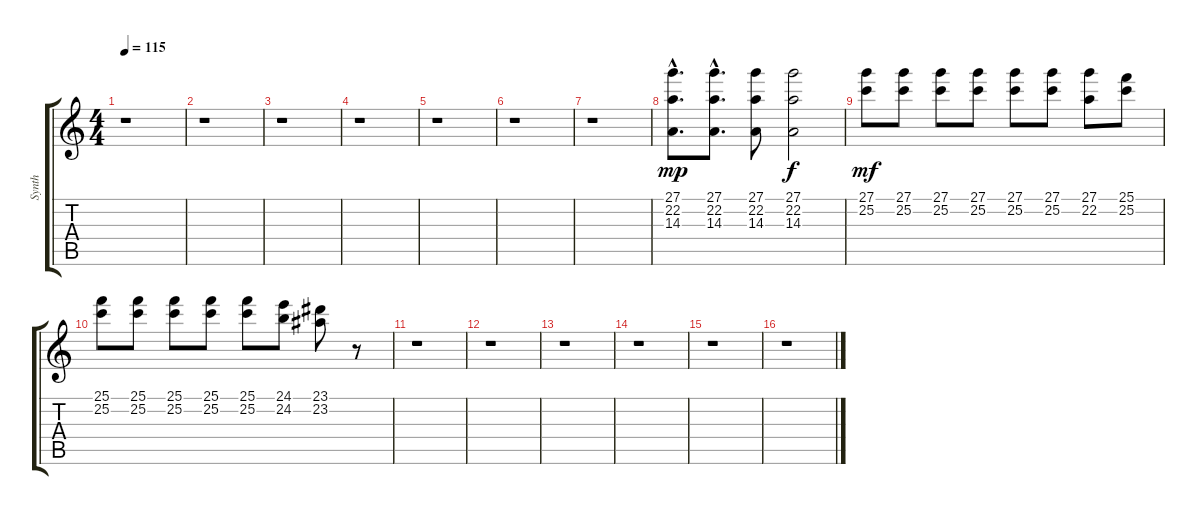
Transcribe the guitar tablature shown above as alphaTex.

\track ("Synth" "Synth") {instrument acousticgrandpiano}
\staff {score tabs}
\tuning (E4 B3 G3 D3 A2 E2) {hide}
\ts (4 4)
\tempo 115
\clef g2
\ks c
r.1{dy mf} |
r.1 |
r.1 |
r.1 |
r.1 |
r.1 |
r.1 |
(27.1{hac} 22.2{hac} 14.3{hac}).8{d dy mp} (27.1{hac} 22.2{hac} 14.3{hac}).8{d} (27.1 22.2 14.3).8 (27.1 22.2 14.3).2{dy f} |
(27.1 25.2).8{dy mf} (27.1 25.2).8 (27.1 25.2).8 (27.1 25.2).8 (27.1 25.2).8 (27.1 25.2).8 (27.1 22.2).8 (25.1 25.2).8 |
(25.1 25.2).8 (25.1 25.2).8 (25.1 25.2).8 (25.1 25.2).8 (25.1 25.2).8 (24.1 24.2).8 (23.1 23.2).8 r.8 |
r.1 |
r.1 |
r.1 |
r.1 |
r.1 |
r.1
